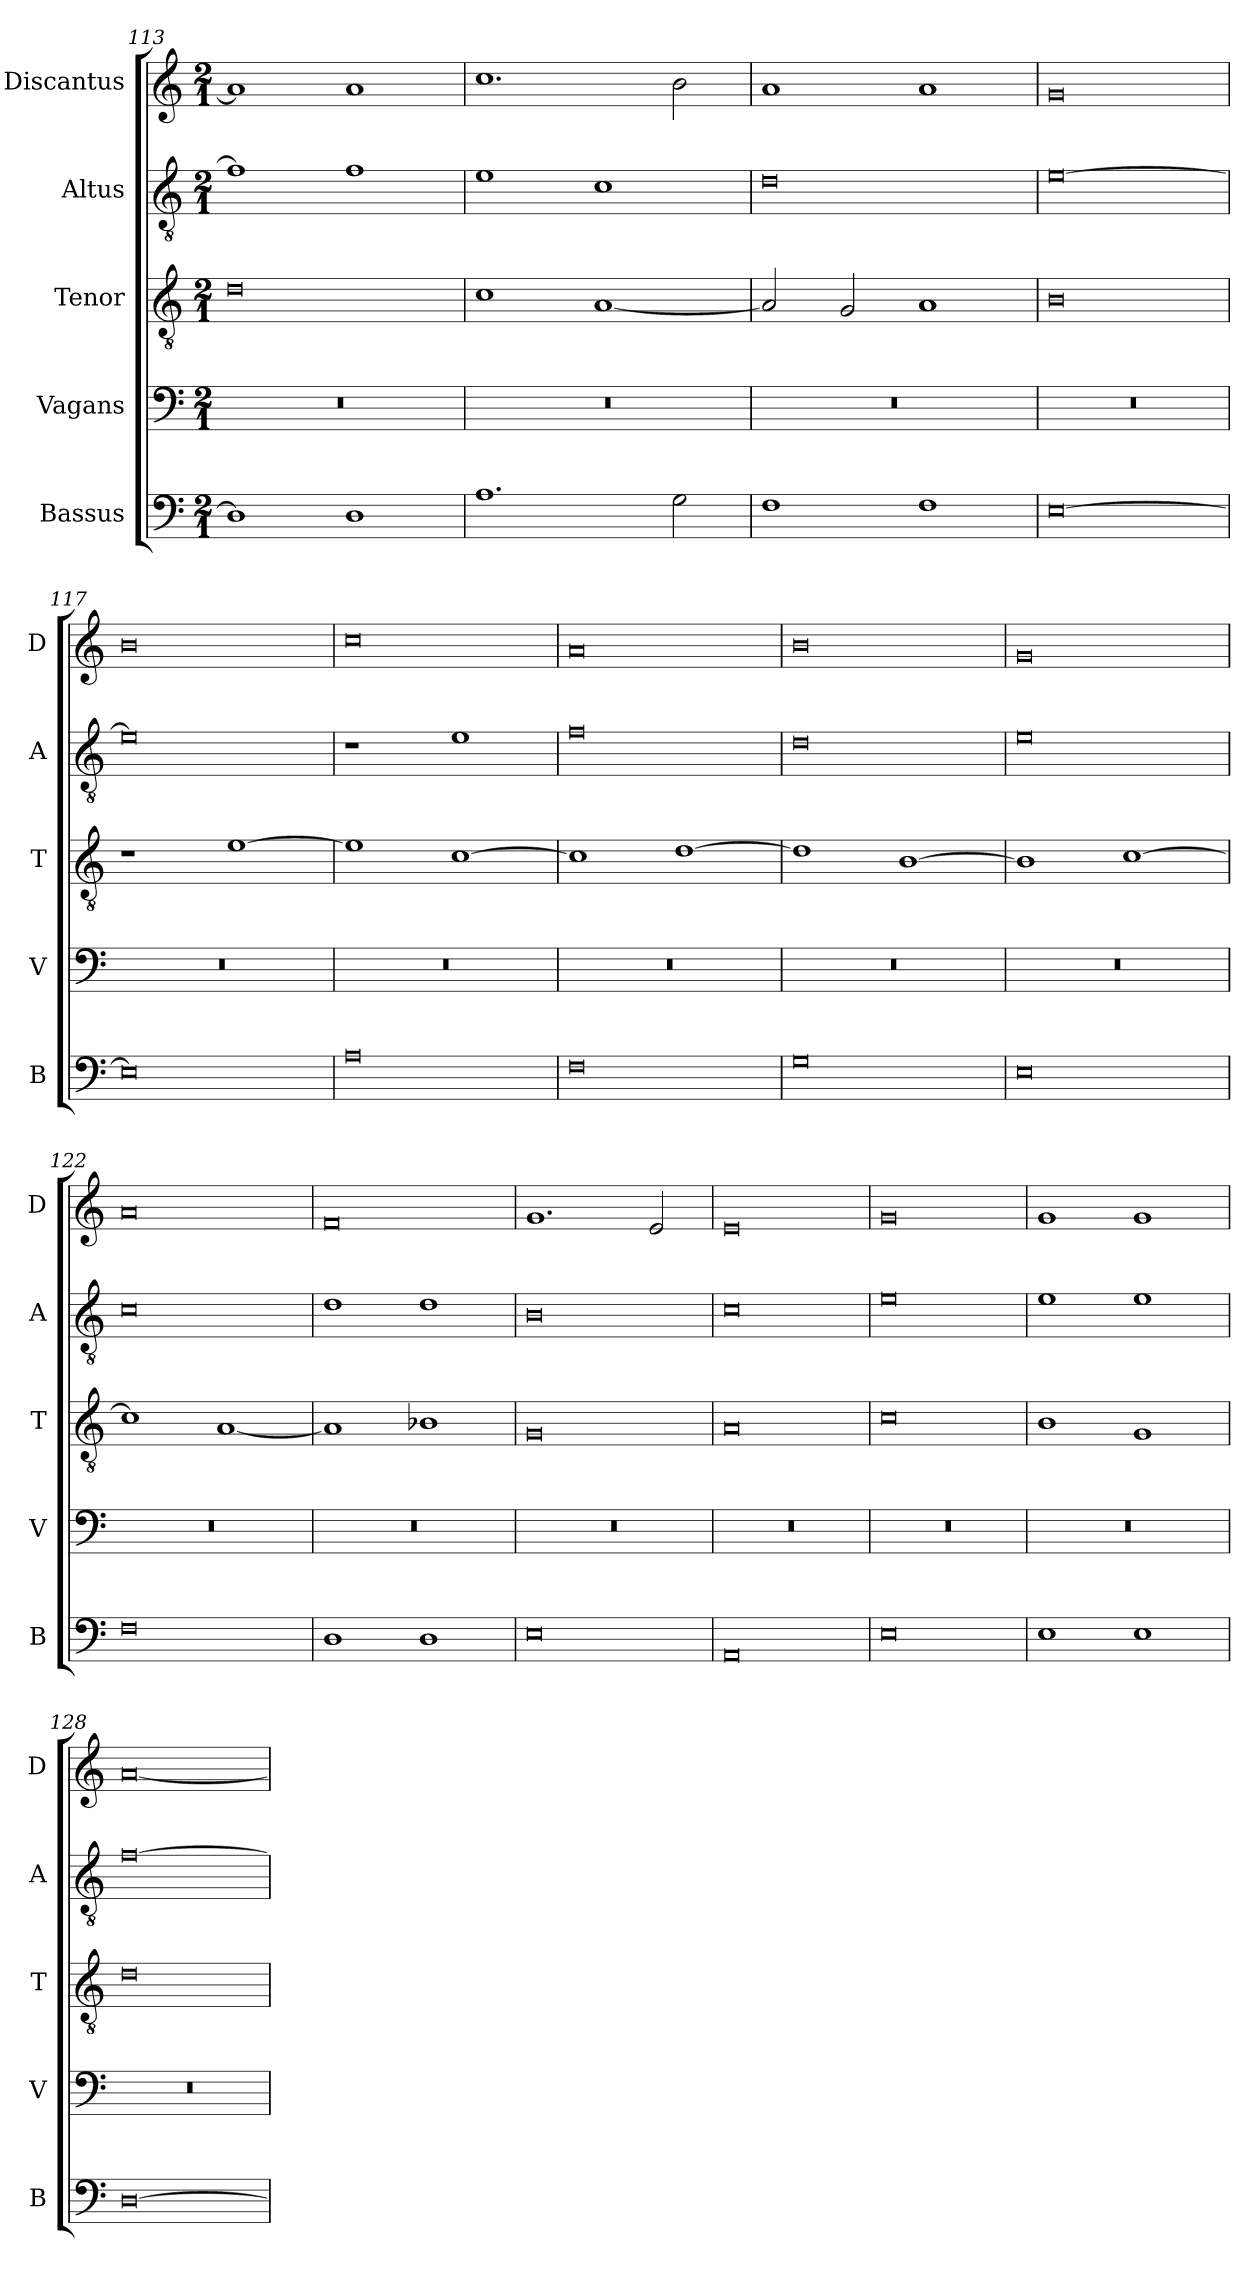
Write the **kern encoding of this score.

**kern	**kern	**kern	**kern	**kern
*part5	*part4	*part3	*part2	*part1
*staff5	*staff4	*staff3	*staff2	*staff1
*I"Bassus	*I"Vagans	*I"Tenor	*I"Altus	*I"Discantus
*I'B	*I'V	*I'T	*I'A	*I'D
*clefF4	*clefF4	*clefGv2	*clefGv2	*clefG2
*k[]	*k[]	*k[]	*k[]	*k[]
*M2/1	*M2/1	*M2/1	*M2/1	*M2/1
=113	=113	=113	=113	=113
1D]	0r	0d	1f]	1a]
1D	.	.	1f	1a
=114	=114	=114	=114	=114
1.A	0r	1c	1e	1.cc
.	.	[1A	1c	.
2G\	.	.	.	2b\
=115	=115	=115	=115	=115
1F	0r	2A/]	0d	1a
.	.	2G/	.	.
1F	.	1A	.	1a
=116	=116	=116	=116	=116
[0E	0r	0B	[0e	0g
=117	=117	=117	=117	=117
0E]	0r	1r	0e]	0b
.	.	[1e	.	.
=118	=118	=118	=118	=118
0A	0r	1e]	1r	0cc
.	.	[1c	1e	.
=119	=119	=119	=119	=119
0F	0r	1c]	0f	0a
.	.	[1d	.	.
=120	=120	=120	=120	=120
0G	0r	1d]	0d	0b
.	.	[1B	.	.
=121	=121	=121	=121	=121
0E	0r	1B]	0e	0g
.	.	[1c	.	.
=122	=122	=122	=122	=122
0F	0r	1c]	0c	0a
.	.	[1A	.	.
=123	=123	=123	=123	=123
1D	0r	1A]	1d	0f
1D	.	1B-X	1d	.
=124	=124	=124	=124	=124
0E	0r	0G	0B	1.g
.	.	.	.	2e/
=125	=125	=125	=125	=125
0AA	0r	0A	0c	0e
=126	=126	=126	=126	=126
0E	0r	0c	0e	0g
=127	=127	=127	=127	=127
1E	0r	1B	1e	1g
1E	.	1G	1e	1g
=128	=128	=128	=128	=128
[0D	0r	0d	[0f	[0a
=	=	=	=	=
*-	*-	*-	*-	*-
